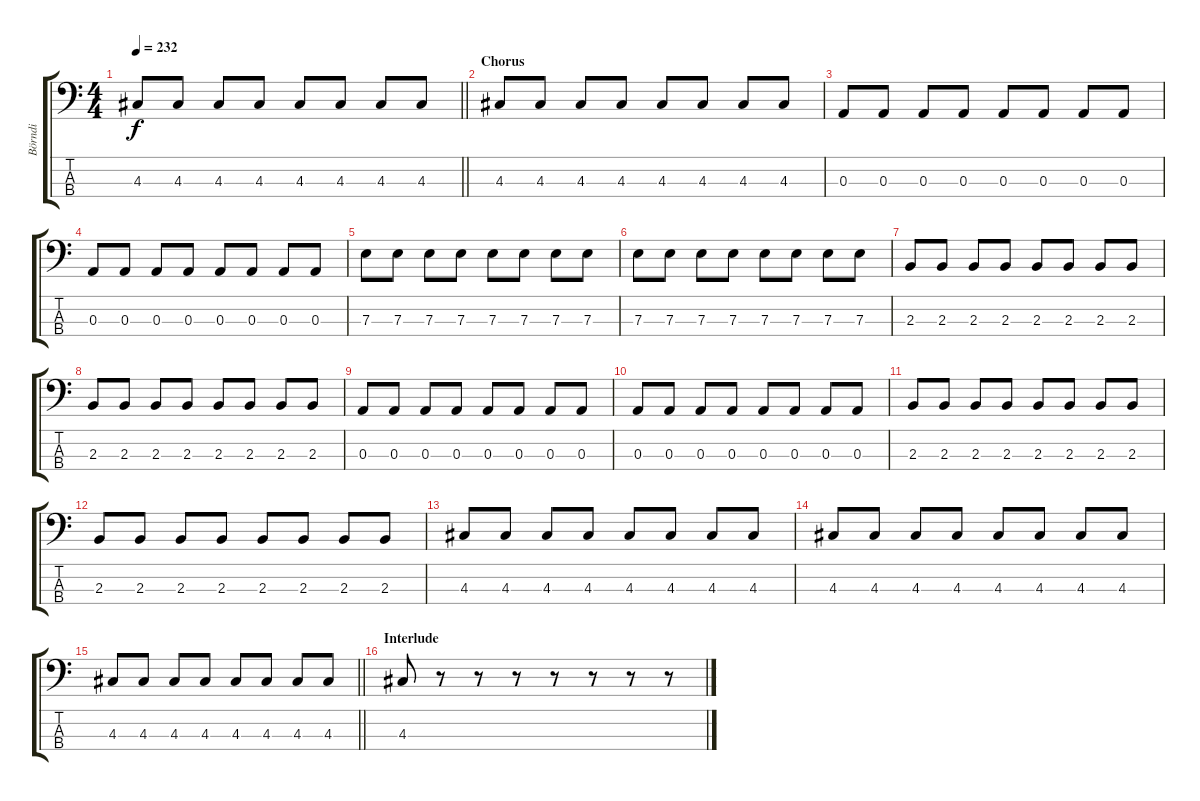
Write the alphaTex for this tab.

\track ("Börndi" "Börndi") {instrument electricbassfinger}
\staff {score tabs}
\tuning (G2 D2 A1 E1) {hide}
\ts (4 4)
\tempo 232
\clef f4
\barLineRight lightlight
\ks c
4.3.8{dy f} 4.3.8 4.3.8 4.3.8 4.3.8 4.3.8 4.3.8 4.3.8 |
\section ("" "Chorus")
4.3.8 4.3.8 4.3.8 4.3.8 4.3.8 4.3.8 4.3.8 4.3.8 |
0.3.8 0.3.8 0.3.8 0.3.8 0.3.8 0.3.8 0.3.8 0.3.8 |
0.3.8 0.3.8 0.3.8 0.3.8 0.3.8 0.3.8 0.3.8 0.3.8 |
7.3.8 7.3.8 7.3.8 7.3.8 7.3.8 7.3.8 7.3.8 7.3.8 |
7.3.8 7.3.8 7.3.8 7.3.8 7.3.8 7.3.8 7.3.8 7.3.8 |
2.3.8 2.3.8 2.3.8 2.3.8 2.3.8 2.3.8 2.3.8 2.3.8 |
2.3.8 2.3.8 2.3.8 2.3.8 2.3.8 2.3.8 2.3.8 2.3.8 |
0.3.8 0.3.8 0.3.8 0.3.8 0.3.8 0.3.8 0.3.8 0.3.8 |
0.3.8 0.3.8 0.3.8 0.3.8 0.3.8 0.3.8 0.3.8 0.3.8 |
2.3.8 2.3.8 2.3.8 2.3.8 2.3.8 2.3.8 2.3.8 2.3.8 |
2.3.8 2.3.8 2.3.8 2.3.8 2.3.8 2.3.8 2.3.8 2.3.8 |
4.3.8 4.3.8 4.3.8 4.3.8 4.3.8 4.3.8 4.3.8 4.3.8 |
4.3.8 4.3.8 4.3.8 4.3.8 4.3.8 4.3.8 4.3.8 4.3.8 |
\barLineRight lightlight
4.3.8 4.3.8 4.3.8 4.3.8 4.3.8 4.3.8 4.3.8 4.3.8 |
\section ("" "Interlude")
4.3.8 r.8 r.8 r.8 r.8 r.8 r.8 r.8
